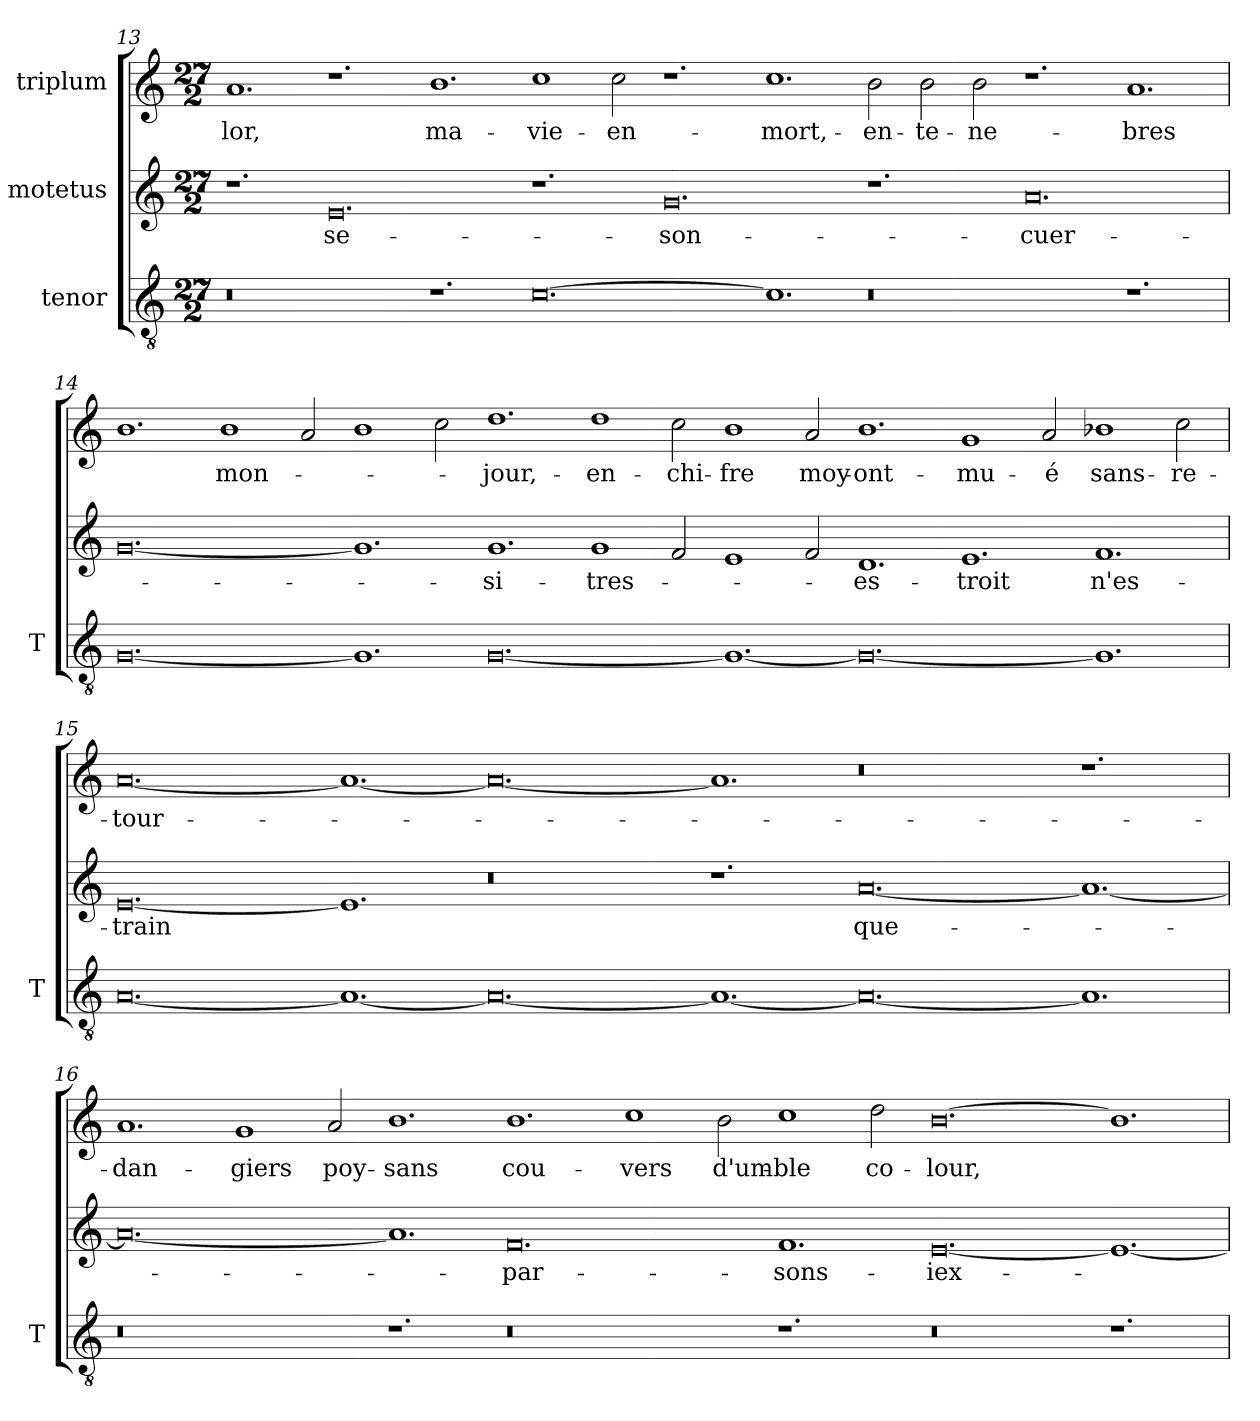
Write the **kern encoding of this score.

**kern	**kern	**text	**kern	**text
*part3	*part2	*part2	*part1	*part1
*staff3	*staff2	*staff2	*staff1	*staff1
*I"tenor	*I"motetus	*	*I"triplum	*
*I'T	*	*	*	*
!!LO:LB:g=z
*clefGv2	*clefG2	*	*clefG2	*
*k[]	*k[]	*	*k[]	*
*C:	*C:	*	*C:	*
*M27/2	*M27/2	*	*M27/2	*
=13	=13	=13	=13	=13
0.r	1.r	.	1.a/	-lor,
.	0.e/	se-	1.r	.
1.r	.	.	1.b\	ma-
[0.c\	1.r	.	1cc\	vie-
.	.	.	2cc\	en-
.	0.g/	son-	1.r	.
1.c\]	.	.	1.cc\	mort,-
0.r	1.r	.	2b\	en-
.	.	.	2b\	te-
.	.	.	2b\	-ne-
.	0.a/	cuer-	1.r	.
1.r	.	.	1.a/	-bres
!!LO:LB:g=z
=14	=14	=14	=14	=14
[0.G/	[0.g/	.	1.b\	.
.	.	.	1b\	mon-
.	.	.	2a/	.
1.G/]	1.g/]	.	1b\	.
.	.	.	2cc\	.
[0.G/	1.g/	si-	1.dd\	jour,-
.	1g/	tres-	1dd\	en-
.	2f/	.	2cc\	chi-
1.G/_	1e/	.	1b\	-fre
.	2f/	.	2a/	moy-
0.G/_	1.d/	es-	1.b\	ont-
.	1.e/	-troit	1g/	mu-
.	.	.	2a/	-é
1.G/]	1.f/	n'es-	1b-X\	sans-
.	.	.	2cc\	re-
=15	=15	=15	=15	=15
[0.A/	[0.e/	-train	[0.a/	tour-
1.A/_	1.e/]	.	1.a/_	.
0.A/_	0.r	.	0.a/_	.
1.A/_	1.r	.	1.a/]	.
0.A/_	[0.a/	que-	0.r	.
1.A/]	1.a/_	.	1.r	.
!!LO:PB:g=z
=16	=16	=16	=16	=16
0.r	0.a/_	.	1.a/	dan-
.	.	.	1g/	-giers
.	.	.	2a/	poy-
1.r	1.a/]	.	1.b\	-sans
0.r	0.f/	par-	1.b\	cou-
.	.	.	1cc\	-vers
.	.	.	2b\	d'um-
1.r	1.f/	sons-	1cc\	-ble
.	.	.	2dd\	co-
0.r	[0.e/	iex-	[0.b\	-lour,
1.r	1.e/_	.	1.b\]	.
=	=	=	=	=
*-	*-	*-	*-	*-
